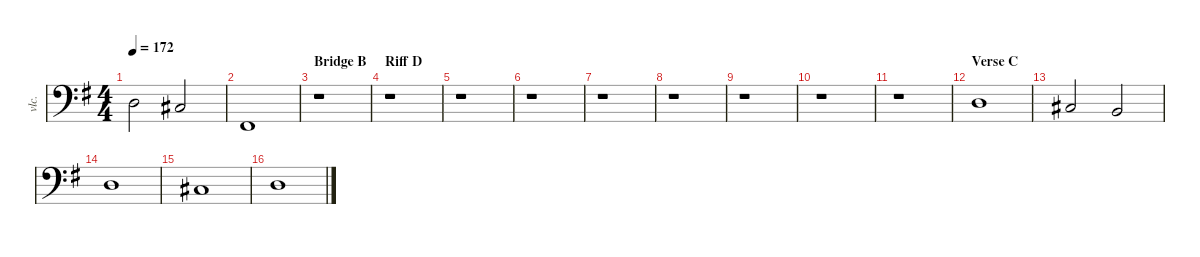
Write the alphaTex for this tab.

\defaultSystemsLayout 4
\hideDynamics
\bracketExtendMode nobrackets
\otherSystemsTrackNameOrientation horizontal
\track ("Cello" "vlc.") {instrument cello}
\staff {score}
\tuning (A3 D3 G2 C2)
\ts (4 4)
\tempo 172
\clef f4
\ks eminor
0.2{acc forcenatural}.2{dy fff} 6.3{acc #}.2 |
6.4{acc #}.1 |
\section ("" "Bridge B")
r.1 |
\section ("" "Riff D")
r.1 |
r.1 |
r.1 |
r.1 |
r.1 |
r.1 |
r.1 |
r.1 |
\section ("" "Verse C")
0.2{acc forcenatural}.1 |
6.3{acc #}.2 4.3{acc forcenatural}.2 |
0.2{acc forcenatural}.1 |
6.3{acc #}.1 |
0.2{acc forcenatural}.1
